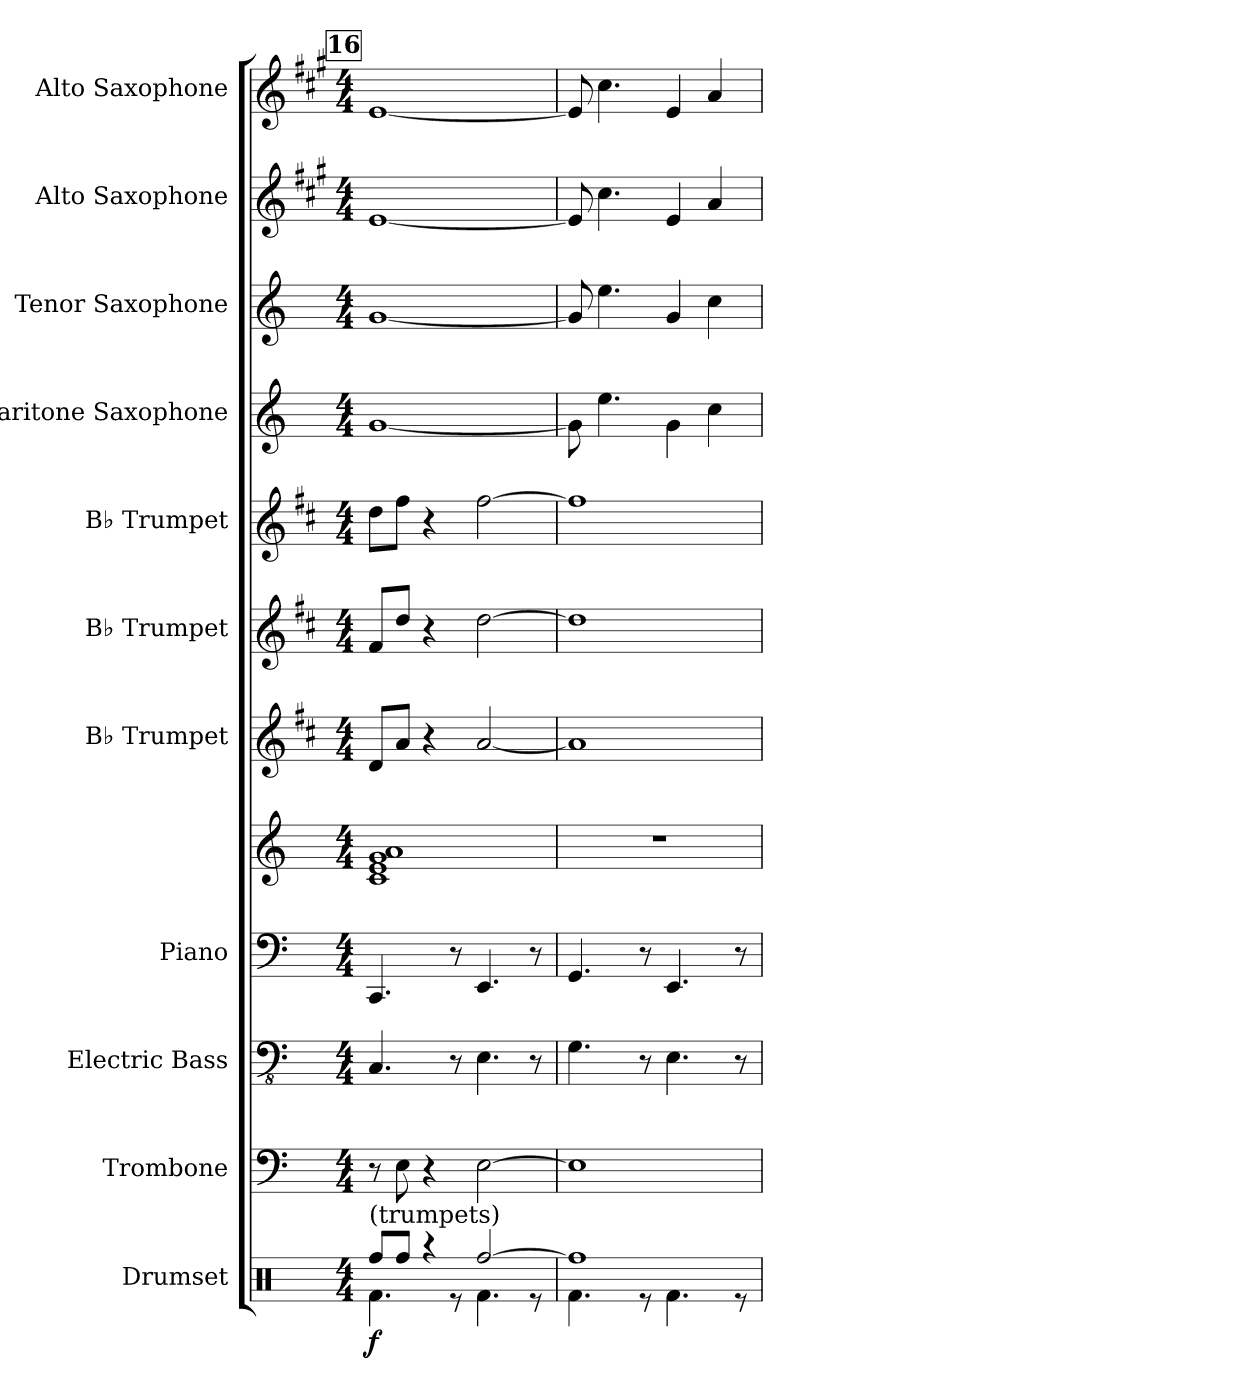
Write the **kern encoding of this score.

**kern	**dynam	**kern	**kern	**kern	**kern	**kern	**kern	**kern	**kern	**kern	**kern	**kern
*part11	*part11	*part10	*part9	*part8	*part8	*part7	*part6	*part5	*part4	*part3	*part2	*part1
*staff12	*staff12	*staff11	*staff10	*staff9	*staff8	*staff7	*staff6	*staff5	*staff4	*staff3	*staff2	*staff1
*I"Drumset	*	*I"Trombone	*I"Electric Bass	*I"Piano	*	*I"B♭ Trumpet	*I"B♭ Trumpet	*I"B♭ Trumpet	*I"Baritone Saxophone	*I"Tenor Saxophone	*I"Alto Saxophone	*I"Alto Saxophone
*I'Drs.	*	*I'Trb.	*I'El. B.	*I'Pno.	*	*I'B♭ Tpt.	*I'B♭ Tpt.	*I'B♭ Tpt.	*I'Bar. Sax.	*I'T. Sax.	*I'A. Sax.	*I'A. Sax.
*clefX	*	*clefF4	*clefFv4	*clefF4	*clefG2	*clefG2	*clefG2	*clefG2	*clefG2	*clefG2	*clefG2	*clefG2
*	*	*	*	*	*	*ITrd1c2	*ITrd1c2	*ITrd1c2	*ITrd12c21	*ITrd8c14	*ITrd5c9	*ITrd5c9
*k[]	*	*k[]	*k[]	*k[]	*k[]	*k[]	*k[]	*k[]	*k[]	*k[]	*k[]	*k[]
*M4/4	*	*M4/4	*M4/4	*M4/4	*M4/4	*M4/4	*M4/4	*M4/4	*M4/4	*M4/4	*M4/4	*M4/4
!!LO:REH:place=s1:a:B:fs=14:t=16
=13	=13	=13	=13	=13	=13	=13	=13	=13	=13	=13	=13	=13
*^	*	*	*	*	*	*	*	*	*	*	*	*
!LO:TX:a:t=(trumpets)	!	!	!	!	!	!	!	!	!	!	!	!	!
!	!	!LO:DY:b	!	!	!	!	!	!	!	!	!	!	!
8Rff/L	4.Rf\	f	8r	4.CC/	4.CC/	1c 1e 1g 1a	8c/L	8e/L	8cc\L	[1G	[1G	[1G	[1G
8Rff/J	.	.	8E\	.	.	.	8g/J	8cc/J	8ee\J	.	.	.	.
4r	.	.	4r	.	.	.	4r	4r	4r	.	.	.	.
.	8r	.	.	8r	8r	.	.	.	.	.	.	.	.
[2Rff/	4.Rf\	.	[2E\	4.EE\	4.EE/	.	[2g/	[2cc\	[2ee\	.	.	.	.
.	8r	.	.	8r	8r	.	.	.	.	.	.	.	.
=14	=14	=14	=14	=14	=14	=14	=14	=14	=14	=14	=14	=14	=14
1Rff]	4.Rf\	.	1E]	4.GG\	4.GG/	1r	1g]	1cc]	1ee]	8G\]	8G/]	8G/]	8G/]
.	.	.	.	.	.	.	.	.	.	4.e\	4.e\	4.e\	4.e\
.	8r	.	.	8r	8r	.	.	.	.	.	.	.	.
.	4.Rf\	.	.	4.EE\	4.EE/	.	.	.	.	4G\	4G/	4G/	4G/
.	.	.	.	.	.	.	.	.	.	4c\	4c\	4c/	4c/
.	8r	.	.	8r	8r	.	.	.	.	.	.	.	.
*v	*v	*	*	*	*	*	*	*	*	*	*	*	*
=	=	=	=	=	=	=	=	=	=	=	=	=
*-	*-	*-	*-	*-	*-	*-	*-	*-	*-	*-	*-	*-
